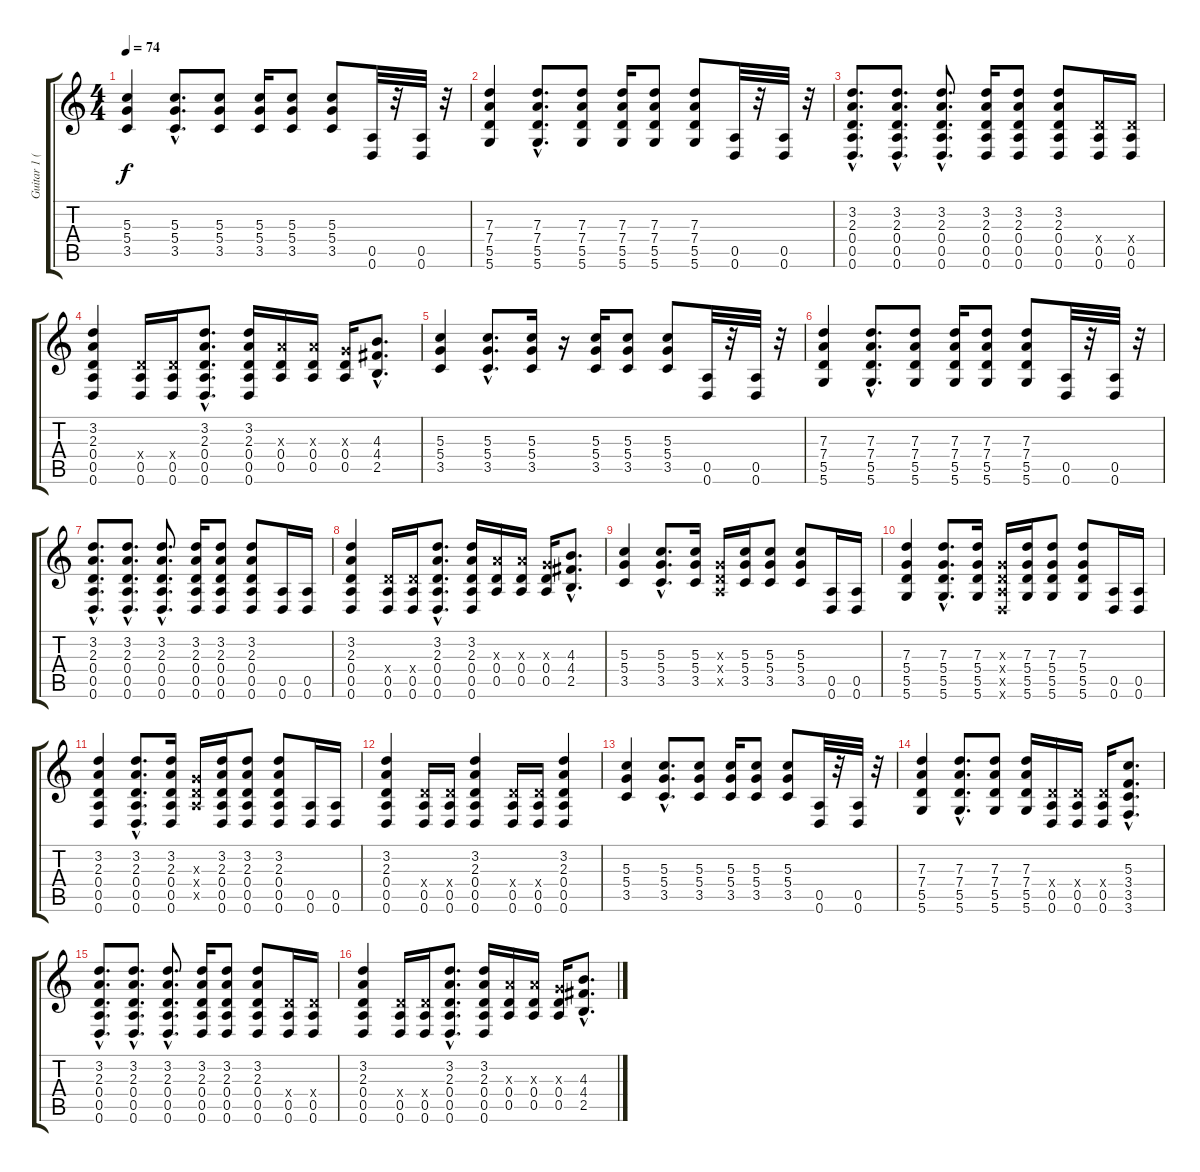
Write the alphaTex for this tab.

\track ("Guitar 1 (clean and overdriven)" "Guitar 1 (") {instrument electricguitarclean}
\staff {score tabs}
\tuning (E4 B3 G3 D3 A2 D2) {hide}
\ts (4 4)
\tempo 74
\clef g2
\ks c
(5.3 5.4 3.5).4{dy f} (5.3{hac} 5.4{hac} 3.5{hac}).8{d} (5.3 5.4 3.5).8 (5.3 5.4 3.5).16 (5.3 5.4 3.5).8 (5.3 5.4 3.5).8 (0.5 0.6).32 r.32 (0.5 0.6).32 r.32 |
(7.3 7.4 5.5 5.6).4 (7.3{hac} 7.4{hac} 5.5{hac} 5.6{hac}).8{d} (7.3 7.4 5.5 5.6).8 (7.3 7.4 5.5 5.6).16 (7.3 7.4 5.5 5.6).8 (7.3 7.4 5.5 5.6).8 (0.5 0.6).32 r.32 (0.5 0.6).32 r.32 |
(3.2{hac} 2.3{hac} 0.4{hac} 0.5{hac} 0.6{hac}).8{d} (3.2{hac} 2.3{hac} 0.4{hac} 0.5{hac} 0.6{hac}).8{d} (3.2{hac} 2.3{hac} 0.4{hac} 0.5{hac} 0.6{hac}).8{d} (3.2 2.3 0.4 0.5 0.6).16 (3.2 2.3 0.4 0.5 0.6).8 (3.2 2.3 0.4 0.5 0.6).8 (0.4{x} 0.5 0.6).16 (0.4{x} 0.5 0.6).16 |
(3.2 2.3 0.4 0.5 0.6).4 (0.4{x} 0.5 0.6).16 (0.4{x} 0.5 0.6).16 (3.2{hac} 2.3{hac} 0.4{hac} 0.5{hac} 0.6{hac}).8{d} (3.2 2.3 0.4 0.5 0.6).16 (2.3{x} 0.4 0.5).16 (2.3{x} 0.4 0.5).16 (0.3{x} 0.4 0.5).16 (4.3{hac} 4.4{hac} 2.5{hac}).8{d} |
(5.3 5.4 3.5).4 (5.3{hac} 5.4{hac} 3.5{hac}).8{d} (5.3 5.4 3.5).16 r.16 (5.3 5.4 3.5).16 (5.3 5.4 3.5).8 (5.3 5.4 3.5).8 (0.5 0.6).32 r.32 (0.5 0.6).32 r.32 |
(7.3 7.4 5.5 5.6).4 (7.3{hac} 7.4{hac} 5.5{hac} 5.6{hac}).8{d} (7.3 7.4 5.5 5.6).8 (7.3 7.4 5.5 5.6).16 (7.3 7.4 5.5 5.6).8 (7.3 7.4 5.5 5.6).8 (0.5 0.6).32 r.32 (0.5 0.6).32 r.32 |
(3.2{hac} 2.3{hac} 0.4{hac} 0.5{hac} 0.6{hac}).8{d} (3.2{hac} 2.3{hac} 0.4{hac} 0.5{hac} 0.6{hac}).8{d} (3.2{hac} 2.3{hac} 0.4{hac} 0.5{hac} 0.6{hac}).8{d} (3.2 2.3 0.4 0.5 0.6).16 (3.2 2.3 0.4 0.5 0.6).8 (3.2 2.3 0.4 0.5 0.6).8 (0.5 0.6).16 (0.5 0.6).16 |
(3.2 2.3 0.4 0.5 0.6).4 (0.4{x} 0.5 0.6).16 (0.4{x} 0.5 0.6).16 (3.2{hac} 2.3{hac} 0.4{hac} 0.5{hac} 0.6{hac}).8{d} (3.2 2.3 0.4 0.5 0.6).16 (2.3{x} 0.4 0.5).16 (2.3{x} 0.4 0.5).16 (0.3{x} 0.4 0.5).16 (4.3{hac} 4.4{hac} 2.5{hac}).8{d} |
(5.3 5.4 3.5).4 (5.3{hac} 5.4{hac} 3.5{hac}).8{d} (5.3 5.4 3.5).16 (0.3{x} 0.4{x} 0.5{x}).16 (5.3 5.4 3.5).16 (5.3 5.4 3.5).8 (5.3 5.4 3.5).8 (0.5 0.6).16 (0.5 0.6).16 |
(7.3 5.4 5.5 5.6).4 (7.3{hac} 5.4{hac} 5.5{hac} 5.6{hac}).8{d} (7.3 5.4 5.5 5.6).16 (0.3{x} 0.4{x} 0.5{x} 0.6{x}).16 (7.3 5.4 5.5 5.6).16 (7.3 5.4 5.5 5.6).8 (7.3 5.4 5.5 5.6).8 (0.5 0.6).16 (0.5 0.6).16 |
(3.2 2.3 0.4 0.5 0.6).4 (3.2{hac} 2.3{hac} 0.4{hac} 0.5{hac} 0.6{hac}).8{d} (3.2 2.3 0.4 0.5 0.6).16 (0.3{x} 0.4{x} 0.5{x}).16 (3.2 2.3 0.4 0.5 0.6).16 (3.2 2.3 0.4 0.5 0.6).8 (3.2 2.3 0.4 0.5 0.6).8 (0.5 0.6).16 (0.5 0.6).16 |
(3.2 2.3 0.4 0.5 0.6).4 (0.4{x} 0.5 0.6).16 (0.4{x} 0.5 0.6).16 (3.2 2.3 0.4 0.5 0.6).4 (0.4{x} 0.5 0.6).16 (0.4{x} 0.5 0.6).16 (3.2 2.3 0.4 0.5 0.6).4 |
(5.3 5.4 3.5).4 (5.3{hac} 5.4{hac} 3.5{hac}).8{d} (5.3 5.4 3.5).8 (5.3 5.4 3.5).16 (5.3 5.4 3.5).8 (5.3 5.4 3.5).8 (0.5 0.6).32 r.32 (0.5 0.6).32 r.32 |
(7.3 7.4 5.5 5.6).4 (7.3{hac} 7.4{hac} 5.5{hac} 5.6{hac}).8{d} (7.3 7.4 5.5 5.6).8 (7.3 7.4 5.5 5.6).16 (0.4{x} 0.5 0.6).16 (0.4{x} 0.5 0.6).16 (0.4{x} 0.5 0.6).16 (5.3{hac} 3.4{hac} 3.5{hac} 3.6{hac}).8{d} |
(3.2{hac} 2.3{hac} 0.4{hac} 0.5{hac} 0.6{hac}).8{d} (3.2{hac} 2.3{hac} 0.4{hac} 0.5{hac} 0.6{hac}).8{d} (3.2{hac} 2.3{hac} 0.4{hac} 0.5{hac} 0.6{hac}).8{d} (3.2 2.3 0.4 0.5 0.6).16 (3.2 2.3 0.4 0.5 0.6).8 (3.2 2.3 0.4 0.5 0.6).8 (0.4{x} 0.5 0.6).16 (0.4{x} 0.5 0.6).16 |
(3.2 2.3 0.4 0.5 0.6).4 (0.4{x} 0.5 0.6).16 (0.4{x} 0.5 0.6).16 (3.2{hac} 2.3{hac} 0.4{hac} 0.5{hac} 0.6{hac}).8{d} (3.2 2.3 0.4 0.5 0.6).16 (2.3{x} 0.4 0.5).16 (2.3{x} 0.4 0.5).16 (0.3{x} 0.4 0.5).16 (4.3{hac} 4.4{hac} 2.5{hac}).8{d}
